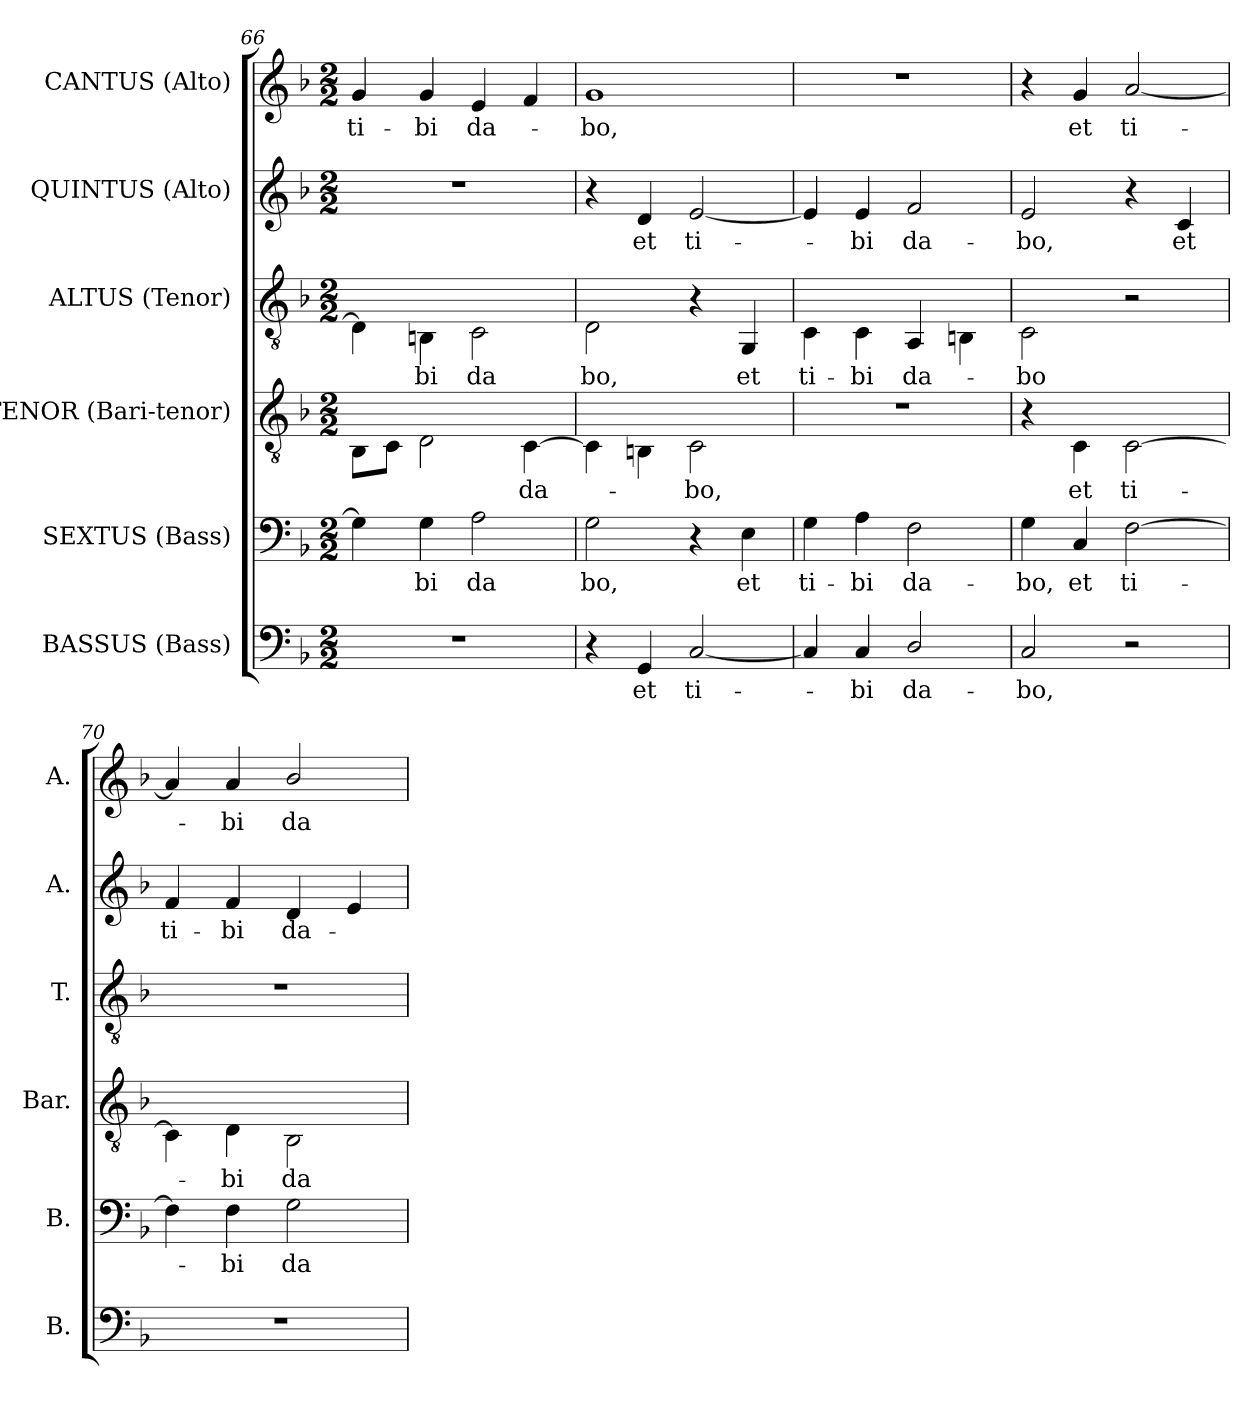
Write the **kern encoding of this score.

**kern	**text	**kern	**text	**kern	**text	**kern	**text	**kern	**text	**kern	**text
*part6	*part6	*part5	*part5	*part4	*part4	*part3	*part3	*part2	*part2	*part1	*part1
*staff6	*staff6	*staff5	*staff5	*staff4	*staff4	*staff3	*staff3	*staff2	*staff2	*staff1	*staff1
*I"BASSUS (Bass)	*	*I"SEXTUS (Bass)	*	*I"TENOR (Bari-tenor)	*	*I"ALTUS (Tenor)	*	*I"QUINTUS (Alto)	*	*I"CANTUS (Alto)	*
*I'B.	*	*I'B.	*	*I'Bar.	*	*I'T.	*	*I'A.	*	*I'A.	*
!!LO:LB:g=z
*clefF4	*	*clefF4	*	*clefGv2	*	*clefGv2	*	*clefG2	*	*clefG2	*
*k[b-]	*	*k[b-]	*	*k[b-]	*	*k[b-]	*	*k[b-]	*	*k[b-]	*
*F:	*	*F:	*	*F:	*	*F:	*	*F:	*	*F:	*
*M2/2	*	*M2/2	*	*M2/2	*	*M2/2	*	*M2/2	*	*M2/2	*
=66	=66	=66	=66	=66	=66	=66	=66	=66	=66	=66	=66
!	!	!	!LO:LY:b:color=#000000	!	!	!	!	!	!	!	!
!	!	!	!	!	!LO:LY:b:color=#000000	!	!	!	!	!	!
!	!	!	!	!	!	!	!LO:LY:b:color=#000000	!	!	!	!
!	!	!	!	!	!	!	!	!	!	!	!LO:LY:b:color=#000000
1r	.	4Gi\]	-­	8BB-i\L	.	4Di\]	-­	1r	.	4gi/	ti-
.	.	.	.	8Ci\J	.	.	.	.	.	.	.
!	!	!	!LO:LY:b:color=#000000	!	!	!	!	!	!	!	!
!	!	!	!	!	!	!	!LO:LY:b:color=#000000	!	!	!	!
!	!	!	!	!	!	!	!	!	!	!	!LO:LY:b:color=#000000
.	.	4Gi\	bi	2Di\	.	4BBni\	bi	.	.	4gi/	-bi
!	!	!	!LO:LY:b:color=#000000	!	!	!	!	!	!	!	!
!	!	!	!	!	!	!	!LO:LY:b:color=#000000	!	!	!	!
!	!	!	!	!	!	!	!	!	!	!	!LO:LY:b:color=#000000
.	.	2Ai\	da	.	.	2Ci\	da	.	.	4ei/	da-
!	!	!	!	!	!LO:LY:b:color=#000000	!	!	!	!	!	!
.	.	.	.	[4Ci\	da-	.	.	.	.	4fi/	.
=67	=67	=67	=67	=67	=67	=67	=67	=67	=67	=67	=67
!	!	!	!LO:LY:b:color=#000000	!	!	!	!	!	!	!	!
!	!	!	!	!	!	!	!LO:LY:b:color=#000000	!	!	!	!
!	!	!	!	!	!	!	!	!	!	!	!LO:LY:b:color=#000000
4r	.	2Gi\	bo,	4Ci\]	.	2Di\	bo,	4r	.	1gi	-bo,
!	!LO:LY:b:color=#000000	!	!	!	!	!	!	!	!	!	!
!	!	!	!	!	!	!	!	!	!LO:LY:b:color=#000000	!	!
4GGi/	et	.	.	4BBni\	.	.	.	4di/	et	.	.
!	!LO:LY:b:color=#000000	!	!	!	!	!	!	!	!	!	!
!	!	!	!	!	!LO:LY:b:color=#000000	!	!	!	!	!	!
!	!	!	!	!	!	!	!	!	!LO:LY:b:color=#000000	!	!
[2Ci/	ti-	4r	.	2Ci\	-bo,	4r	.	[2ei/	ti-	.	.
!	!	!	!LO:LY:b:color=#000000	!	!	!	!	!	!	!	!
!	!	!	!	!	!	!	!LO:LY:b:color=#000000	!	!	!	!
.	.	4Ei\	et	.	.	4GGi/	et	.	.	.	.
=68	=68	=68	=68	=68	=68	=68	=68	=68	=68	=68	=68
!	!	!	!LO:LY:b:color=#000000	!	!	!	!	!	!	!	!
!	!	!	!	!	!	!	!LO:LY:b:color=#000000	!	!	!	!
4Ci/]	.	4Gi\	ti-	1r	.	4Ci\	ti-	4ei/]	.	1r	.
!	!LO:LY:b:color=#000000	!	!	!	!	!	!	!	!	!	!
!	!	!	!LO:LY:b:color=#000000	!	!	!	!	!	!	!	!
!	!	!	!	!	!	!	!LO:LY:b:color=#000000	!	!	!	!
!	!	!	!	!	!	!	!	!	!LO:LY:b:color=#000000	!	!
4Ci/	-bi	4Ai\	-bi	.	.	4Ci\	-bi	4ei/	-bi	.	.
!	!LO:LY:b:color=#000000	!	!	!	!	!	!	!	!	!	!
!	!	!	!LO:LY:b:color=#000000	!	!	!	!	!	!	!	!
!	!	!	!	!	!	!	!LO:LY:b:color=#000000	!	!	!	!
!	!	!	!	!	!	!	!	!	!LO:LY:b:color=#000000	!	!
2Di/	da-	2Fi\	da-	.	.	4AAi/	da-	2fi/	da-	.	.
.	.	.	.	.	.	4BBni\	.	.	.	.	.
=69	=69	=69	=69	=69	=69	=69	=69	=69	=69	=69	=69
!	!LO:LY:b:color=#000000	!	!	!	!	!	!	!	!	!	!
!	!	!	!LO:LY:b:color=#000000	!	!	!	!	!	!	!	!
!	!	!	!	!	!	!	!LO:LY:b:color=#000000	!	!	!	!
!	!	!	!	!	!	!	!	!	!LO:LY:b:color=#000000	!	!
2Ci/	-bo,	4Gi\	-bo,	4r	.	2Ci\	-bo	2ei/	-bo,	4r	.
!	!	!	!LO:LY:b:color=#000000	!	!	!	!	!	!	!	!
!	!	!	!	!	!LO:LY:b:color=#000000	!	!	!	!	!	!
!	!	!	!	!	!	!	!	!	!	!	!LO:LY:b:color=#000000
.	.	4Ci/	et	4Ci\	et	.	.	.	.	4gi/	et
!	!	!	!LO:LY:b:color=#000000	!	!	!	!	!	!	!	!
!	!	!	!	!	!LO:LY:b:color=#000000	!	!	!	!	!	!
!	!	!	!	!	!	!	!	!	!	!	!LO:LY:b:color=#000000
2r	.	[2Fi\	ti-	[2Ci\	ti-	2r	.	4r	.	[2ai/	ti-
!	!	!	!	!	!	!	!	!	!LO:LY:b:color=#000000	!	!
.	.	.	.	.	.	.	.	4ci/	et	.	.
=70	=70	=70	=70	=70	=70	=70	=70	=70	=70	=70	=70
!	!	!	!	!	!	!	!	!	!LO:LY:b:color=#000000	!	!
1r	.	4Fi\]	.	4Ci\]	.	1r	.	4fi/	ti-	4ai/]	.
!	!	!	!LO:LY:b:color=#000000	!	!	!	!	!	!	!	!
!	!	!	!	!	!LO:LY:b:color=#000000	!	!	!	!	!	!
!	!	!	!	!	!	!	!	!	!LO:LY:b:color=#000000	!	!
!	!	!	!	!	!	!	!	!	!	!	!LO:LY:b:color=#000000
.	.	4Fi\	-bi	4Di\	-bi	.	.	4fi/	-bi	4ai/	-bi
!	!	!	!LO:LY:b:color=#000000	!	!	!	!	!	!	!	!
!	!	!	!	!	!LO:LY:b:color=#000000	!	!	!	!	!	!
!	!	!	!	!	!	!	!	!	!LO:LY:b:color=#000000	!	!
!	!	!	!	!	!	!	!	!	!	!	!LO:LY:b:color=#000000
.	.	2Gi\	da-	2BB-i\	da-	.	.	4di/	da-	2b-i/	da-
.	.	.	.	.	.	.	.	4ei/	.	.	.
=	=	=	=	=	=	=	=	=	=	=	=
*-	*-	*-	*-	*-	*-	*-	*-	*-	*-	*-	*-
